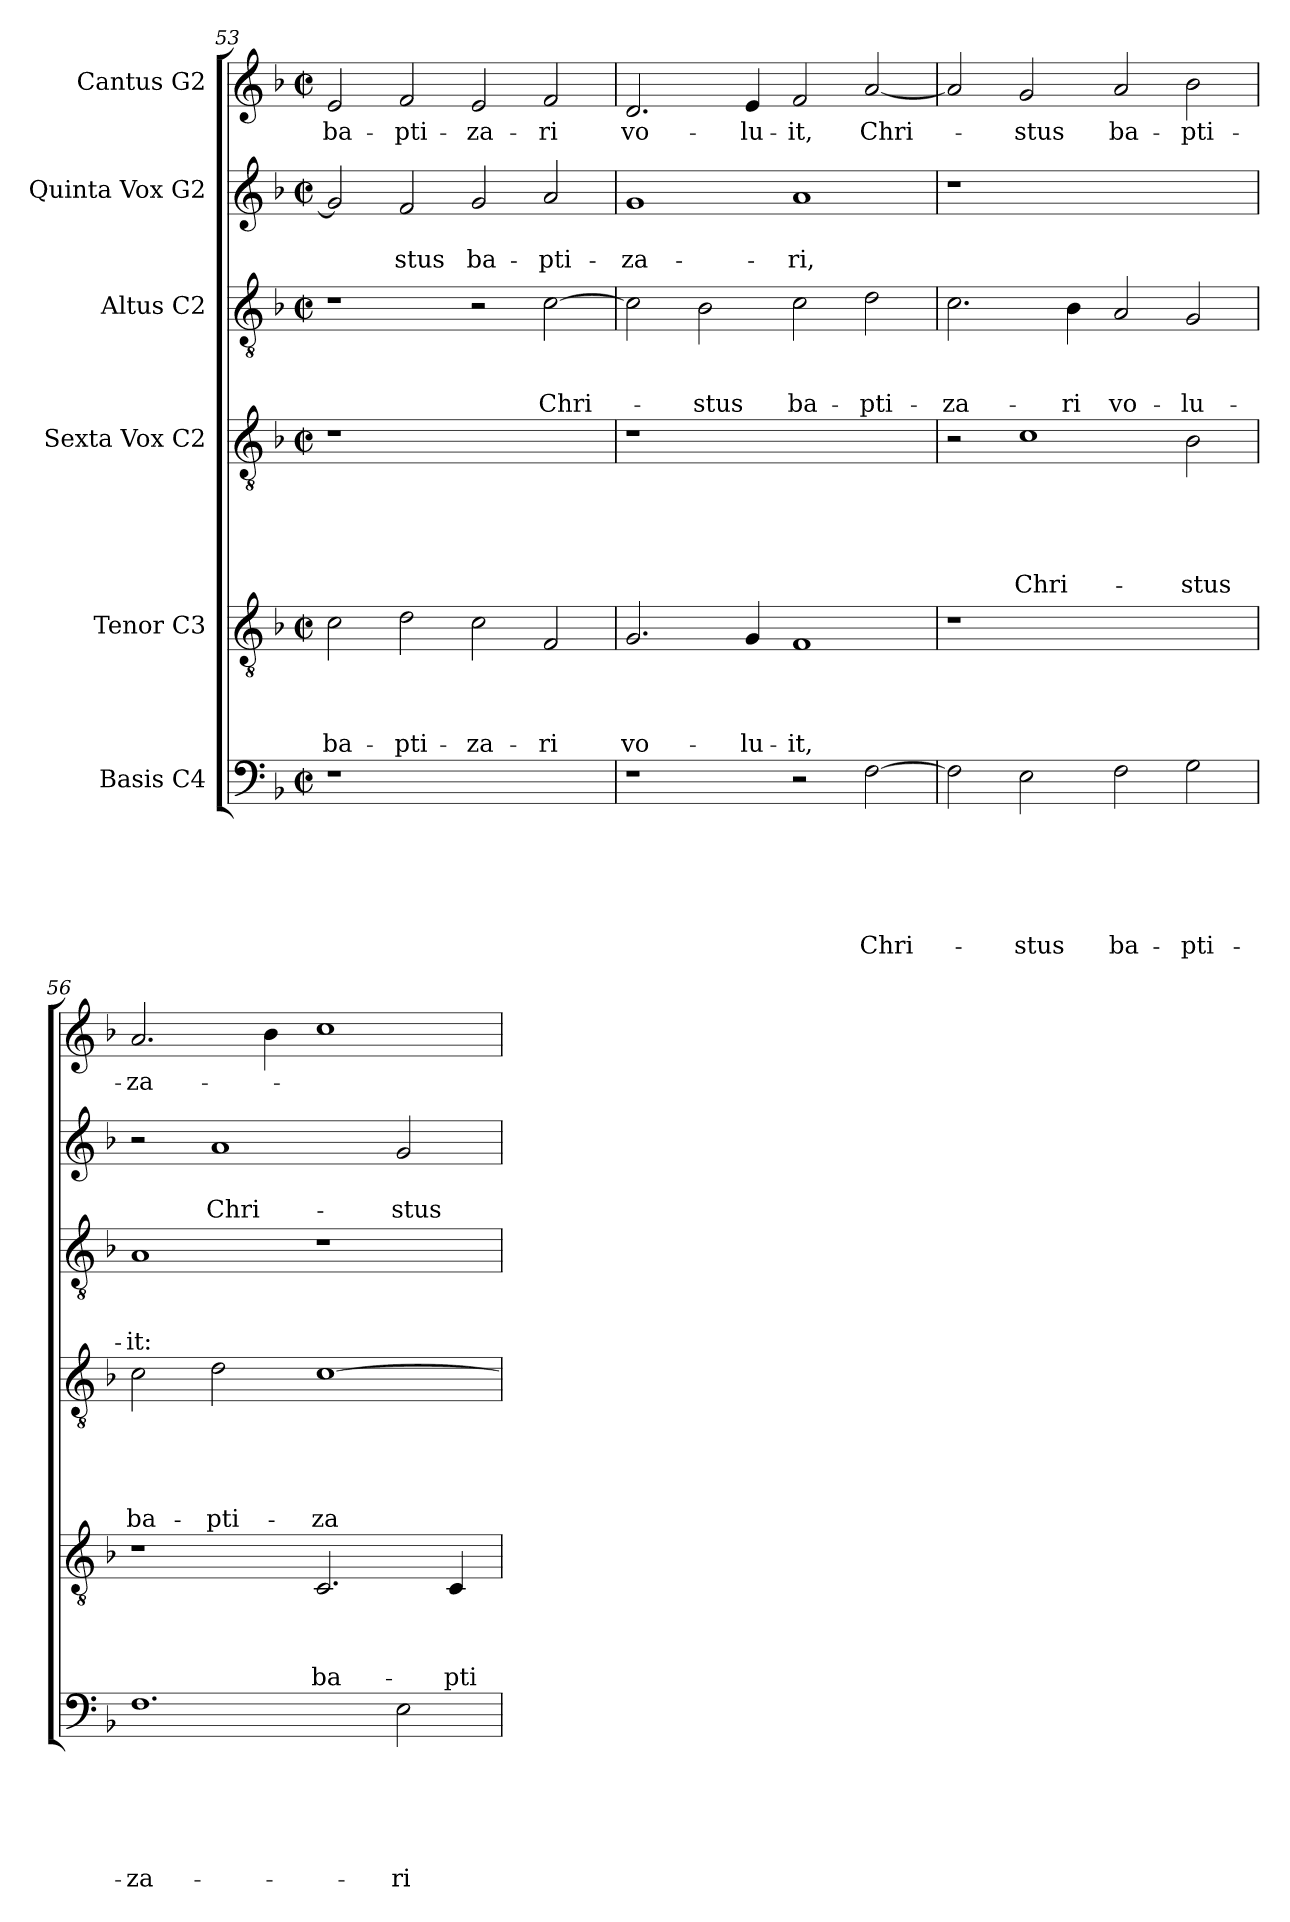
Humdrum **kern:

**kern	**text	**text	**text	**text	**text	**text	**kern	**text	**text	**text	**text	**kern	**text	**text	**text	**text	**text	**kern	**text	**text	**text	**kern	**text	**text	**kern	**text
*part6	*part6	*part6	*part6	*part6	*part6	*part6	*part5	*part5	*part5	*part5	*part5	*part4	*part4	*part4	*part4	*part4	*part4	*part3	*part3	*part3	*part3	*part2	*part2	*part2	*part1	*part1
*staff6	*staff6	*staff6	*staff6	*staff6	*staff6	*staff6	*staff5	*staff5	*staff5	*staff5	*staff5	*staff4	*staff4	*staff4	*staff4	*staff4	*staff4	*staff3	*staff3	*staff3	*staff3	*staff2	*staff2	*staff2	*staff1	*staff1
*I"Basis C4	*	*	*	*	*	*	*I"Tenor C3	*	*	*	*	*I"Sexta Vox C2	*	*	*	*	*	*I"Altus C2	*	*	*	*I"Quinta Vox G2	*	*	*I"Cantus G2	*
*clefF4	*	*	*	*	*	*	*clefGv2	*	*	*	*	*clefGv2	*	*	*	*	*	*clefGv2	*	*	*	*clefG2	*	*	*clefG2	*
*k[b-]	*	*	*	*	*	*	*k[b-]	*	*	*	*	*k[b-]	*	*	*	*	*	*k[b-]	*	*	*	*k[b-]	*	*	*k[b-]	*
*F:	*	*	*	*	*	*	*F:	*	*	*	*	*F:	*	*	*	*	*	*F:	*	*	*	*F:	*	*	*F:	*
*M2/2	*	*	*	*	*	*	*M2/2	*	*	*	*	*M2/2	*	*	*	*	*	*M2/2	*	*	*	*M2/2	*	*	*M2/2	*
*met(c|)	*	*	*	*	*	*	*met(c|)	*	*	*	*	*met(c|)	*	*	*	*	*	*met(c|)	*	*	*	*met(c|)	*	*	*met(c|)	*
=53	=53	=53	=53	=53	=53	=53	=53	=53	=53	=53	=53	=53	=53	=53	=53	=53	=53	=53	=53	=53	=53	=53	=53	=53	=53	=53
!	!	!	!	!	!	!	!	!	!	!	!LO:LY:b	!	!	!	!	!	!	!	!	!	!	!	!	!	!	!LO:LY:b
1r	.	.	.	.	.	.	2c\	.	.	.	ba-	1r	.	.	.	.	.	1r	.	.	.	2g/]	.	.	2e/	ba-
!	!	!	!	!	!	!	!	!	!	!	!LO:LY:b	!	!	!	!	!	!	!	!	!	!	!	!	!LO:LY:b	!	!LO:LY:b
.	.	.	.	.	.	.	2d\	.	.	.	-pti-	.	.	.	.	.	.	.	.	.	.	2f/	.	-stus	2f/	-pti-
!	!	!	!	!	!	!	!	!	!	!	!LO:LY:b	!	!	!	!	!	!	!	!	!	!	!	!	!LO:LY:b	!	!LO:LY:b
1ryy	.	.	.	.	.	.	2c\	.	.	.	-za-	1ryy	.	.	.	.	.	2r	.	.	.	2g/	.	ba-	2e/	-za-
!	!	!	!	!	!	!	!	!	!	!	!LO:LY:b	!	!	!	!	!	!	!	!	!	!LO:LY:b	!	!	!LO:LY:b	!	!LO:LY:b
.	.	.	.	.	.	.	2F/	.	.	.	-ri	.	.	.	.	.	.	[2c\	.	.	Chri-	2a/	.	-pti-	2f/	-ri
=54	=54	=54	=54	=54	=54	=54	=54	=54	=54	=54	=54	=54	=54	=54	=54	=54	=54	=54	=54	=54	=54	=54	=54	=54	=54	=54
!	!	!	!	!	!	!	!	!	!	!	!LO:LY:b	!	!	!	!	!	!	!	!	!	!	!	!	!LO:LY:b	!	!LO:LY:b
1r	.	.	.	.	.	.	2.G/	.	.	.	vo-	1r	.	.	.	.	.	2c\]	.	.	.	1g	.	-za-	2.d/	vo-
!	!	!	!	!	!	!	!	!	!	!	!	!	!	!	!	!	!	!	!	!	!LO:LY:b	!	!	!	!	!
.	.	.	.	.	.	.	.	.	.	.	.	.	.	.	.	.	.	2B-\	.	.	-stus	.	.	.	.	.
!	!	!	!	!	!	!	!	!	!	!	!LO:LY:b	!	!	!	!	!	!	!	!	!	!	!	!	!	!	!LO:LY:b
.	.	.	.	.	.	.	4G/	.	.	.	-lu-	.	.	.	.	.	.	.	.	.	.	.	.	.	4e/	-lu-
!	!	!	!	!	!	!	!	!	!	!	!LO:LY:b	!	!	!	!	!	!	!	!	!	!LO:LY:b	!	!	!LO:LY:b	!	!LO:LY:b
2r	.	.	.	.	.	.	1F	.	.	.	-it,	1ryy	.	.	.	.	.	2c\	.	.	ba-	1a	.	-ri,	2f/	-it,
!	!	!	!	!	!	!LO:LY:b	!	!	!	!	!	!	!	!	!	!	!	!	!	!	!LO:LY:b	!	!	!	!	!LO:LY:b
[2F\	.	.	.	.	.	Chri-	.	.	.	.	.	.	.	.	.	.	.	2d\	.	.	-pti-	.	.	.	[2a/	Chri-
!!LO:LB:g=z
=55	=55	=55	=55	=55	=55	=55	=55	=55	=55	=55	=55	=55	=55	=55	=55	=55	=55	=55	=55	=55	=55	=55	=55	=55	=55	=55
!	!	!	!	!	!	!	!	!	!	!	!	!	!	!	!	!	!	!	!	!	!LO:LY:b	!	!	!	!	!
2F\]	.	.	.	.	.	.	1r	.	.	.	.	2r	.	.	.	.	.	2.c\	.	.	-za-	1r	.	.	2a/]	.
!	!	!	!	!	!	!LO:LY:b	!	!	!	!	!	!	!	!	!	!	!LO:LY:b	!	!	!	!	!	!	!	!	!LO:LY:b
2E\	.	.	.	.	.	-stus	.	.	.	.	.	1c	.	.	.	.	Chri-	.	.	.	.	.	.	.	2g/	-stus
!	!	!	!	!	!	!	!	!	!	!	!	!	!	!	!	!	!	!	!	!	!LO:LY:b	!	!	!	!	!
.	.	.	.	.	.	.	.	.	.	.	.	.	.	.	.	.	.	4B-\	.	.	-ri	.	.	.	.	.
!	!	!	!	!	!	!LO:LY:b	!	!	!	!	!	!	!	!	!	!	!	!	!	!	!LO:LY:b	!	!	!	!	!LO:LY:b
2F\	.	.	.	.	.	ba-	1ryy	.	.	.	.	.	.	.	.	.	.	2A/	.	.	vo-	1ryy	.	.	2a/	ba-
!	!	!	!	!	!	!LO:LY:b	!	!	!	!	!	!	!	!	!	!	!LO:LY:b	!	!	!	!LO:LY:b	!	!	!	!	!LO:LY:b
2G\	.	.	.	.	.	-pti-	.	.	.	.	.	2B-\	.	.	.	.	-stus	2G/	.	.	-lu-	.	.	.	2b-\	-pti-
=56	=56	=56	=56	=56	=56	=56	=56	=56	=56	=56	=56	=56	=56	=56	=56	=56	=56	=56	=56	=56	=56	=56	=56	=56	=56	=56
!	!	!	!	!	!	!LO:LY:b	!	!	!	!	!	!	!	!	!	!	!LO:LY:b	!	!	!	!LO:LY:b	!	!	!	!	!LO:LY:b
1.F	.	.	.	.	.	-za-	1r	.	.	.	.	2c\	.	.	.	.	ba-	1A	.	.	-it:	2r	.	.	2.a/	-za-
!	!	!	!	!	!	!	!	!	!	!	!	!	!	!	!	!	!LO:LY:b	!	!	!	!	!	!	!LO:LY:b	!	!
.	.	.	.	.	.	.	.	.	.	.	.	2d\	.	.	.	.	-pti-	.	.	.	.	1a	.	Chri-	.	.
.	.	.	.	.	.	.	.	.	.	.	.	.	.	.	.	.	.	.	.	.	.	.	.	.	4b-\	.
!	!	!	!	!	!	!	!	!	!	!	!LO:LY:b	!	!	!	!	!	!LO:LY:b	!	!	!	!	!	!	!	!	!
.	.	.	.	.	.	.	2.C/	.	.	.	ba-	[1c	.	.	.	.	-za-	1r	.	.	.	.	.	.	1cc	.
!	!	!	!	!	!	!LO:LY:b	!	!	!	!	!	!	!	!	!	!	!	!	!	!	!	!	!	!LO:LY:b	!	!
2E\	.	.	.	.	.	-ri	.	.	.	.	.	.	.	.	.	.	.	.	.	.	.	2g/	.	-stus	.	.
!	!	!	!	!	!	!	!	!	!	!	!LO:LY:b	!	!	!	!	!	!	!	!	!	!	!	!	!	!	!
.	.	.	.	.	.	.	4C/	.	.	.	-pti-	.	.	.	.	.	.	.	.	.	.	.	.	.	.	.
=	=	=	=	=	=	=	=	=	=	=	=	=	=	=	=	=	=	=	=	=	=	=	=	=	=	=
*-	*-	*-	*-	*-	*-	*-	*-	*-	*-	*-	*-	*-	*-	*-	*-	*-	*-	*-	*-	*-	*-	*-	*-	*-	*-	*-
